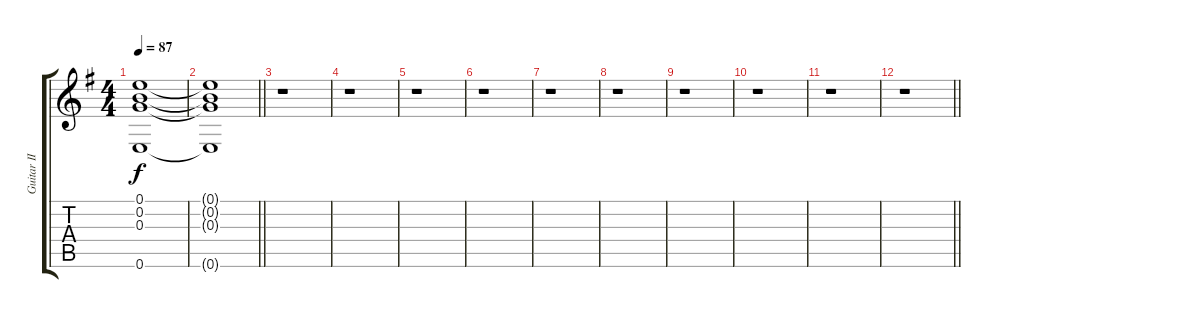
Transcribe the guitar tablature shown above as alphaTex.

\track ("Guitar II" "Guitar II") {instrument overdrivenguitar}
\staff {score tabs}
\tuning (E4 B3 G3 D3 A2 E2) {hide}
\ts (4 4)
\tempo 87
\clef g2
\ks g
(0.1 0.2 0.3 0.6).1{dy f} |
\barLineRight lightlight
(0.1{t} 0.2{t} 0.3{t} 0.6{t}).1 |
r.1 |
r.1 |
r.1 |
r.1 |
r.1 |
r.1 |
r.1 |
r.1 |
r.1 |
\barLineRight lightlight
r.1
